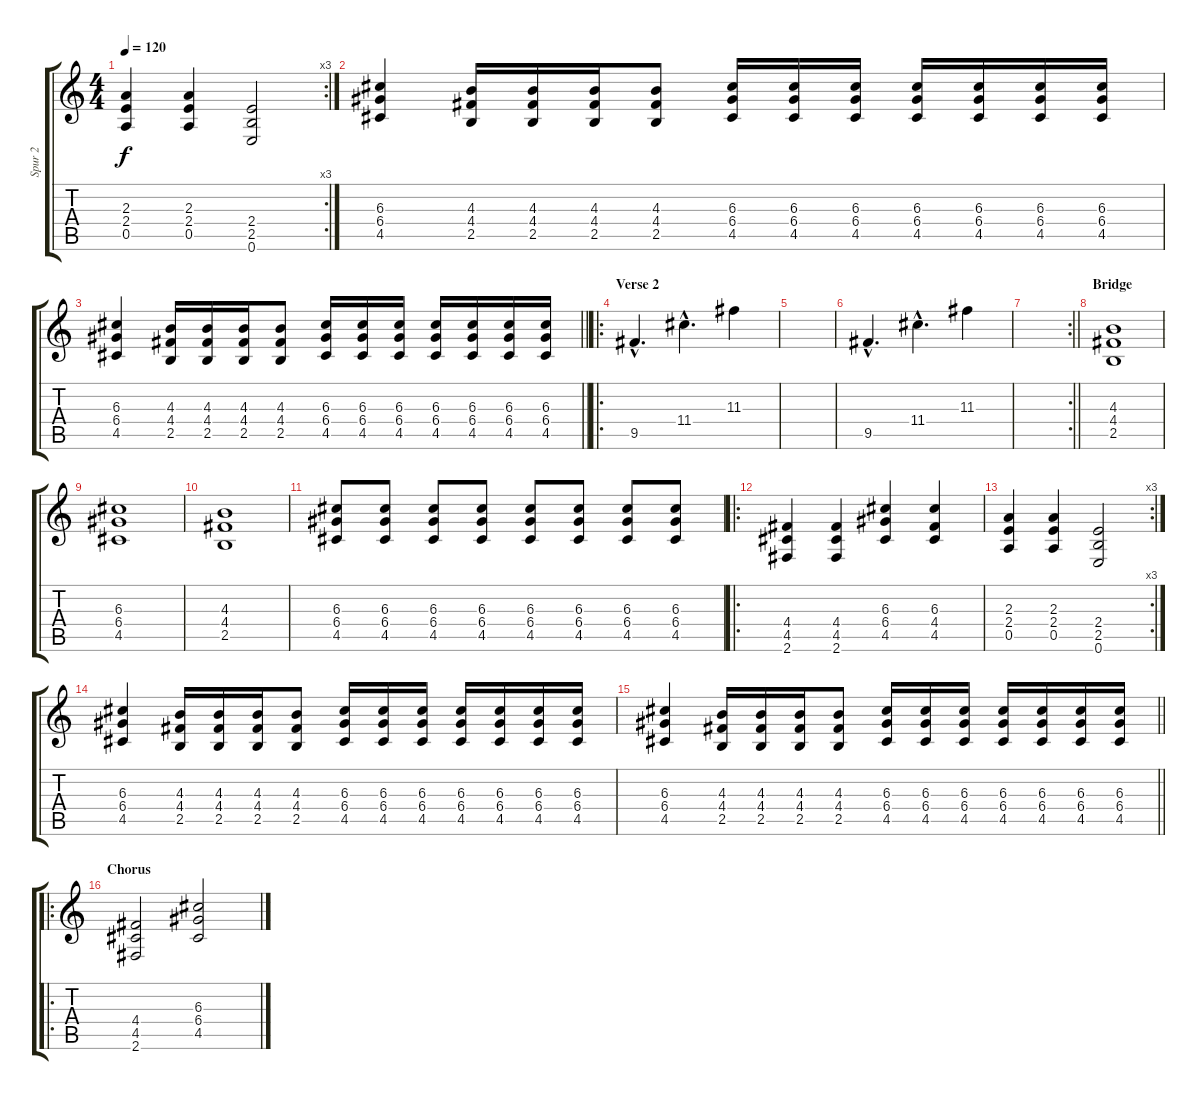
\track ("Spur 2" "Spur 2") {instrument distortionguitar}
\staff {score tabs}
\tuning (E4 B3 G3 D3 A2 E2) {hide}
\rc 3
\ts (4 4)
\tempo 120
\clef g2
\ks c
(2.3 2.4 0.5).4{dy f} (2.3 2.4 0.5).4 (2.4 2.5 0.6).2 |
(6.3 6.4 4.5).4 (4.3 4.4 2.5).16 (4.3 4.4 2.5).16 (4.3 4.4 2.5).16 (4.3 4.4 2.5).8 (6.3 6.4 4.5).16 (6.3 6.4 4.5).16 (6.3 6.4 4.5).16 (6.3 6.4 4.5).16 (6.3 6.4 4.5).16 (6.3 6.4 4.5).16 (6.3 6.4 4.5).16 |
\barLineRight lightlight
(6.3 6.4 4.5).4 (4.3 4.4 2.5).16 (4.3 4.4 2.5).16 (4.3 4.4 2.5).16 (4.3 4.4 2.5).8 (6.3 6.4 4.5).16 (6.3 6.4 4.5).16 (6.3 6.4 4.5).16 (6.3 6.4 4.5).16 (6.3 6.4 4.5).16 (6.3 6.4 4.5).16 (6.3 6.4 4.5).16 |
\ro
\section ("" "Verse 2")
9.5{hac}.4{d} 11.4{hac}.4{d} 11.3.4 |
|
9.5{hac}.4{d} 11.4{hac}.4{d} 11.3.4 |
\rc 2
\barLineRight lightlight
|
\section ("" "Bridge")
(4.3 4.4 2.5).1 |
(6.3 6.4 4.5).1 |
(4.3 4.4 2.5).1 |
(6.3 6.4 4.5).8 (6.3 6.4 4.5).8 (6.3 6.4 4.5).8 (6.3 6.4 4.5).8 (6.3 6.4 4.5).8 (6.3 6.4 4.5).8 (6.3 6.4 4.5).8 (6.3 6.4 4.5).8 |
\ro
(4.4 4.5 2.6).4 (4.4 4.5 2.6).4 (6.3 6.4 4.5).4 (6.3 4.4 4.5).4 |
\rc 3
(2.3 2.4 0.5).4 (2.3 2.4 0.5).4 (2.4 2.5 0.6).2 |
(6.3 6.4 4.5).4 (4.3 4.4 2.5).16 (4.3 4.4 2.5).16 (4.3 4.4 2.5).16 (4.3 4.4 2.5).8 (6.3 6.4 4.5).16 (6.3 6.4 4.5).16 (6.3 6.4 4.5).16 (6.3 6.4 4.5).16 (6.3 6.4 4.5).16 (6.3 6.4 4.5).16 (6.3 6.4 4.5).16 |
\barLineRight lightlight
(6.3 6.4 4.5).4 (4.3 4.4 2.5).16 (4.3 4.4 2.5).16 (4.3 4.4 2.5).16 (4.3 4.4 2.5).8 (6.3 6.4 4.5).16 (6.3 6.4 4.5).16 (6.3 6.4 4.5).16 (6.3 6.4 4.5).16 (6.3 6.4 4.5).16 (6.3 6.4 4.5).16 (6.3 6.4 4.5).16 |
\ro
\section ("" "Chorus")
(4.4 4.5 2.6).2 (6.3 6.4 4.5).2
